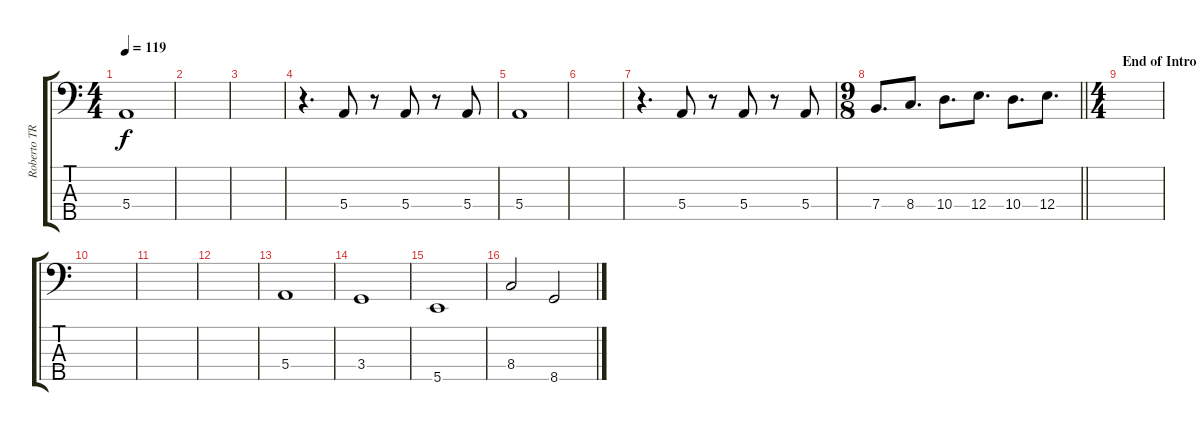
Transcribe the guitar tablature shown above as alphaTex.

\track ("Roberto TRUJILLO" "Roberto TR") {instrument electricbassfinger}
\staff {score tabs}
\tuning (G2 D2 A1 E1 B0) {hide}
\ts (4 4)
\tempo 119
\clef f4
\ks c
5.4.1{dy f} |
|
|
r.4{d} 5.4.8 r.8 5.4.8 r.8 5.4.8 |
5.4.1 |
|
r.4{d} 5.4.8 r.8 5.4.8 r.8 5.4.8 |
\ts (9 8)
\barLineRight lightlight
7.4.8{d} 8.4.8{d} 10.4.8{d} 12.4.8{d} 10.4.8{d} 12.4.8{d} |
\ts (4 4)
\section ("" "End of Intro")
|
|
|
|
5.4.1 |
3.4.1 |
5.5.1 |
8.4.2 8.5.2
